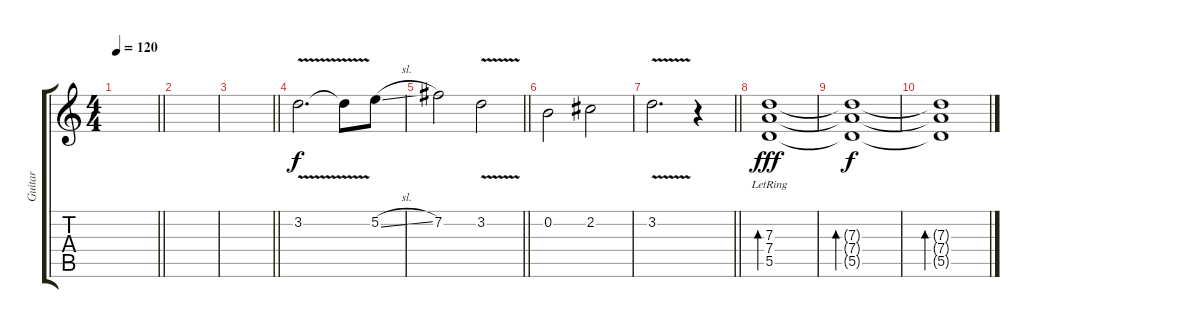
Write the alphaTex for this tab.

\track ("Guitar" "Guitar") {instrument overdrivenguitar}
\staff {score tabs}
\tuning (E4 B3 G3 D3 A2 D2) {hide}
\ts (4 4)
\tempo 120
\clef g2
\barLineRight lightlight
\ks c
|
|
\barLineRight lightlight
|
3.2{v}.2{d dy f volume 8} 3.2{t}.8 5.2{sl}.8 |
\barLineRight lightlight
7.2.2 3.2{v}.2 |
0.2.2 2.2.2 |
\barLineRight lightlight
3.2{v}.2{d} r.4 |
(7.3{lr} 7.4{lr} 5.5{lr}).1{bd 480 dy fff} |
(7.3{t} 7.4{t} 5.5{t}).1{bd 480 dy f} |
(7.3{t} 7.4{t} 5.5{t}).1{bd 480}
